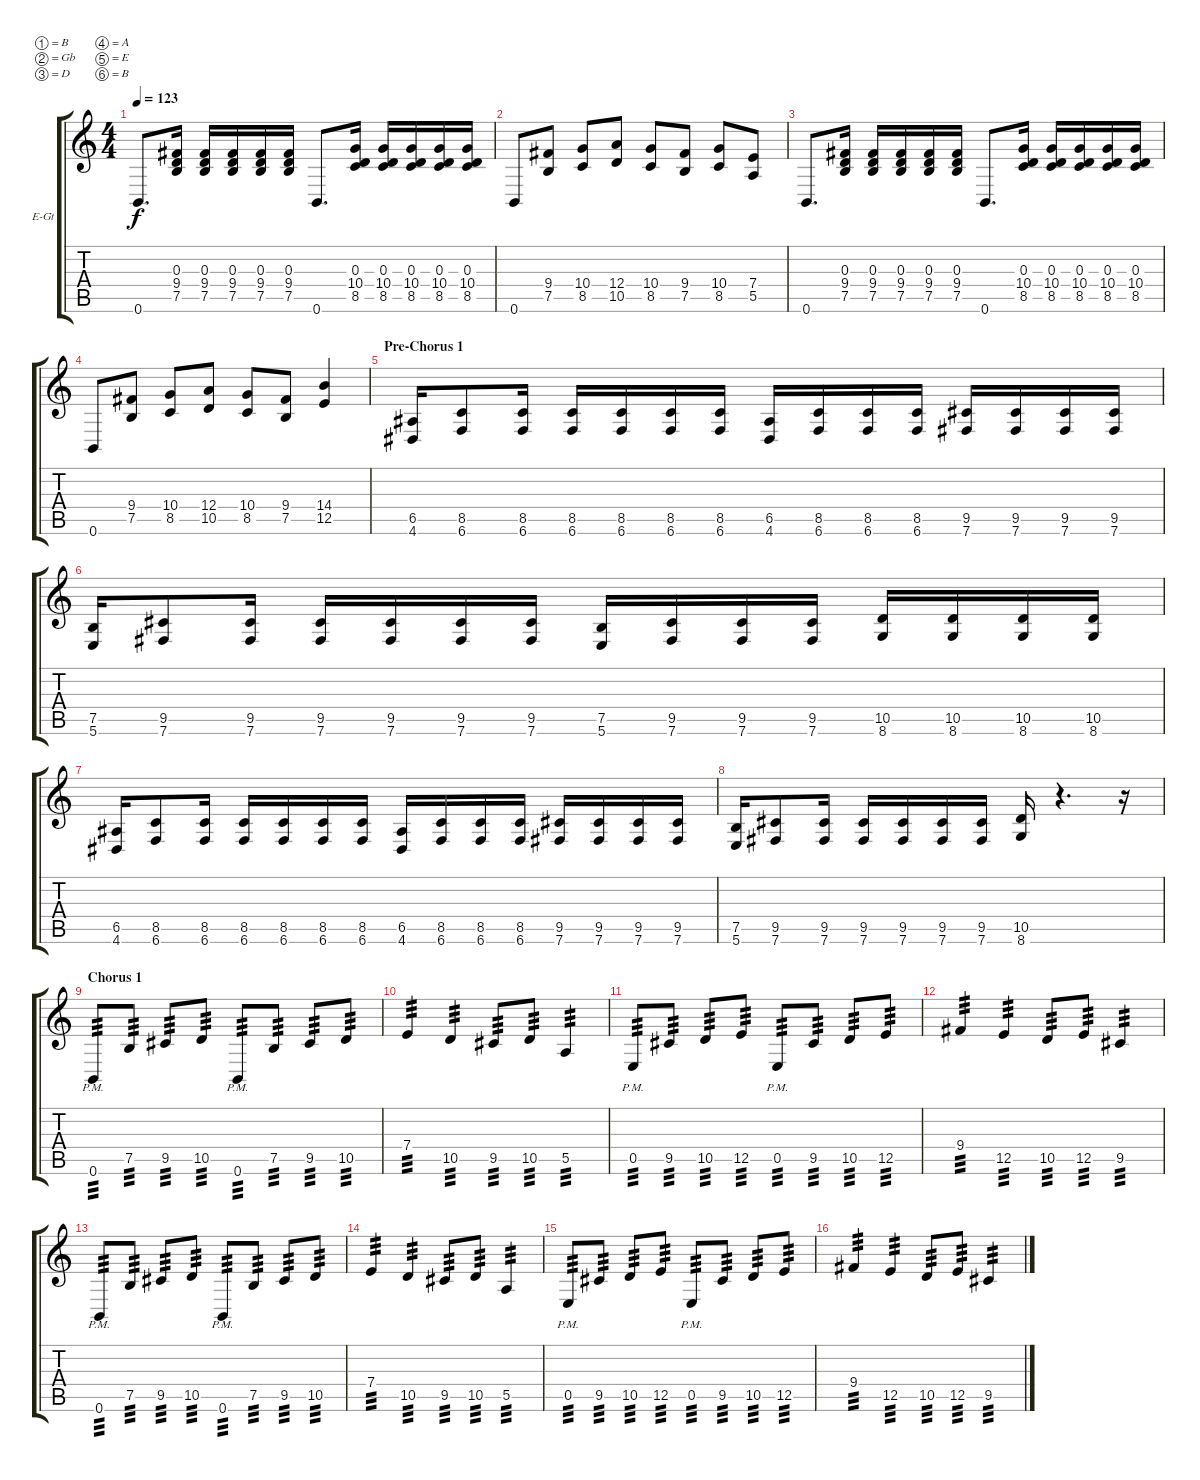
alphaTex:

\defaultSystemsLayout 4
\bracketExtendMode groupsimilarinstruments
\firstSystemTrackNameOrientation horizontal
\otherSystemsTrackNameOrientation horizontal
\track ("Rhytm Guitar R" "E-Gt") {instrument distortionguitar}
\staff {score tabs}
\tuning (B3 Gb3 D3 A2 E2 B1)
\ts (4 4)
\tempo 123
\clef g2
\ks c
0.6.8{d dy f} (7.5 9.4 0.3).16 (7.5 9.4 0.3).16 (7.5 9.4 0.3).16 (7.5 9.4 0.3).16 (7.5 9.4 0.3).16 0.6.8{d} (8.5 10.4 0.3).16 (8.5 10.4 0.3).16 (8.5 10.4 0.3).16 (8.5 10.4 0.3).16 (8.5 10.4 0.3).16 |
0.6.8 (7.5 9.4).8 (8.5 10.4).8 (10.5 12.4).8 (8.5 10.4).8 (7.5 9.4).8 (8.5 10.4).8 (5.5 7.4).8 |
0.6.8{d} (7.5 9.4 0.3).16 (7.5 9.4 0.3).16 (7.5 9.4 0.3).16 (7.5 9.4 0.3).16 (7.5 9.4 0.3).16 0.6.8{d} (8.5 10.4 0.3).16 (8.5 10.4 0.3).16 (8.5 10.4 0.3).16 (8.5 10.4 0.3).16 (8.5 10.4 0.3).16 |
0.6.8 (7.5 9.4).8 (8.5 10.4).8 (10.5 12.4).8 (8.5 10.4).8 (7.5 9.4).8 (12.5 14.4).4 |
\section ("" "Pre-Chorus 1")
(4.6 6.5).16 (6.6 8.5).8 (6.6 8.5).16 (6.6 8.5).16 (6.6 8.5).16 (6.6 8.5).16 (6.6 8.5).16 (4.6 6.5).16 (6.6 8.5).16 (6.6 8.5).16 (6.6 8.5).16 (7.6 9.5).16 (7.6 9.5).16 (7.6 9.5).16 (7.6 9.5).16 |
(5.6 7.5).16 (7.6 9.5).8 (7.6 9.5).16 (7.6 9.5).16 (7.6 9.5).16 (7.6 9.5).16 (7.6 9.5).16 (5.6 7.5).16 (7.6 9.5).16 (7.6 9.5).16 (7.6 9.5).16 (8.6 10.5).16 (8.6 10.5).16 (8.6 10.5).16 (8.6 10.5).16 |
(4.6 6.5).16 (6.6 8.5).8 (6.6 8.5).16 (6.6 8.5).16 (6.6 8.5).16 (6.6 8.5).16 (6.6 8.5).16 (4.6 6.5).16 (6.6 8.5).16 (6.6 8.5).16 (6.6 8.5).16 (7.6 9.5).16 (7.6 9.5).16 (7.6 9.5).16 (7.6 9.5).16 |
(5.6 7.5).16 (7.6 9.5).8 (7.6 9.5).16 (7.6 9.5).16 (7.6 9.5).16 (7.6 9.5).16 (7.6 9.5).16 (8.6 10.5).16 r.4{d} r.16 |
\section ("" "Chorus 1")
0.6{pm}.8{tp 3} 7.5.8{tp 3} 9.5.8{tp 3} 10.5.8{tp 3} 0.6{pm}.8{tp 3} 7.5.8{tp 3} 9.5.8{tp 3} 10.5.8{tp 3} |
7.4.4{tp 3} 10.5.4{tp 3} 9.5.8{tp 3} 10.5.8{tp 3} 5.5.4{tp 3} |
0.5{pm}.8{tp 3} 9.5.8{tp 3} 10.5.8{tp 3} 12.5.8{tp 3} 0.5{pm}.8{tp 3} 9.5.8{tp 3} 10.5.8{tp 3} 12.5.8{tp 3} |
9.4.4{tp 3} 12.5.4{tp 3} 10.5.8{tp 3} 12.5.8{tp 3} 9.5.4{tp 3} |
0.6{pm}.8{tp 3} 7.5.8{tp 3} 9.5.8{tp 3} 10.5.8{tp 3} 0.6{pm}.8{tp 3} 7.5.8{tp 3} 9.5.8{tp 3} 10.5.8{tp 3} |
7.4.4{tp 3} 10.5.4{tp 3} 9.5.8{tp 3} 10.5.8{tp 3} 5.5.4{tp 3} |
0.5{pm}.8{tp 3} 9.5.8{tp 3} 10.5.8{tp 3} 12.5.8{tp 3} 0.5{pm}.8{tp 3} 9.5.8{tp 3} 10.5.8{tp 3} 12.5.8{tp 3} |
9.4.4{tp 3} 12.5.4{tp 3} 10.5.8{tp 3} 12.5.8{tp 3} 9.5.4{tp 3}
